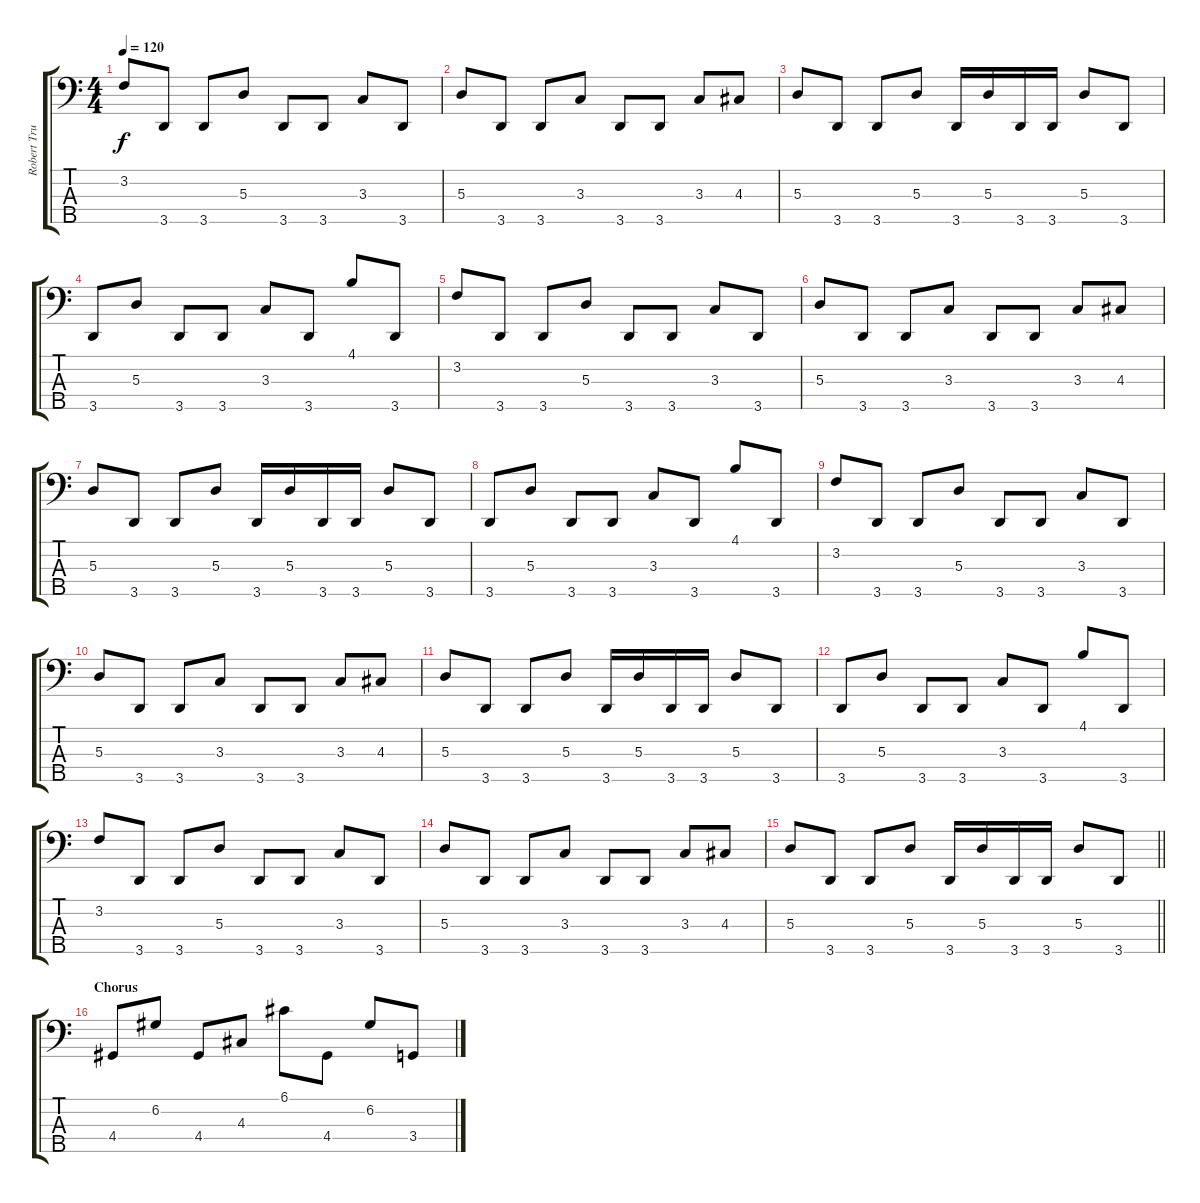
\track ("Robert Trujillo" "Robert Tru") {instrument slapbass1}
\staff {score tabs}
\tuning (G2 D2 A1 E1 B0) {hide}
\ts (4 4)
\tempo 120
\clef f4
\ks c
3.2.8{dy f} 3.5.8 3.5.8 5.3.8 3.5.8 3.5.8 3.3.8 3.5.8 |
5.3.8 3.5.8 3.5.8 3.3.8 3.5.8 3.5.8 3.3.8 4.3.8 |
5.3.8 3.5.8 3.5.8 5.3.8 3.5.16 5.3.16 3.5.16 3.5.16 5.3.8 3.5.8 |
3.5.8 5.3.8 3.5.8 3.5.8 3.3.8 3.5.8 4.1.8 3.5.8 |
3.2.8 3.5.8 3.5.8 5.3.8 3.5.8 3.5.8 3.3.8 3.5.8 |
5.3.8 3.5.8 3.5.8 3.3.8 3.5.8 3.5.8 3.3.8 4.3.8 |
5.3.8 3.5.8 3.5.8 5.3.8 3.5.16 5.3.16 3.5.16 3.5.16 5.3.8 3.5.8 |
3.5.8 5.3.8 3.5.8 3.5.8 3.3.8 3.5.8 4.1.8 3.5.8 |
3.2.8 3.5.8 3.5.8 5.3.8 3.5.8 3.5.8 3.3.8 3.5.8 |
5.3.8 3.5.8 3.5.8 3.3.8 3.5.8 3.5.8 3.3.8 4.3.8 |
5.3.8 3.5.8 3.5.8 5.3.8 3.5.16 5.3.16 3.5.16 3.5.16 5.3.8 3.5.8 |
3.5.8 5.3.8 3.5.8 3.5.8 3.3.8 3.5.8 4.1.8 3.5.8 |
3.2.8 3.5.8 3.5.8 5.3.8 3.5.8 3.5.8 3.3.8 3.5.8 |
5.3.8 3.5.8 3.5.8 3.3.8 3.5.8 3.5.8 3.3.8 4.3.8 |
\barLineRight lightlight
5.3.8 3.5.8 3.5.8 5.3.8 3.5.16 5.3.16 3.5.16 3.5.16 5.3.8 3.5.8 |
\section ("" "Chorus")
4.4.8 6.2.8 4.4.8 4.3.8 6.1.8 4.4.8 6.2.8 3.4.8
